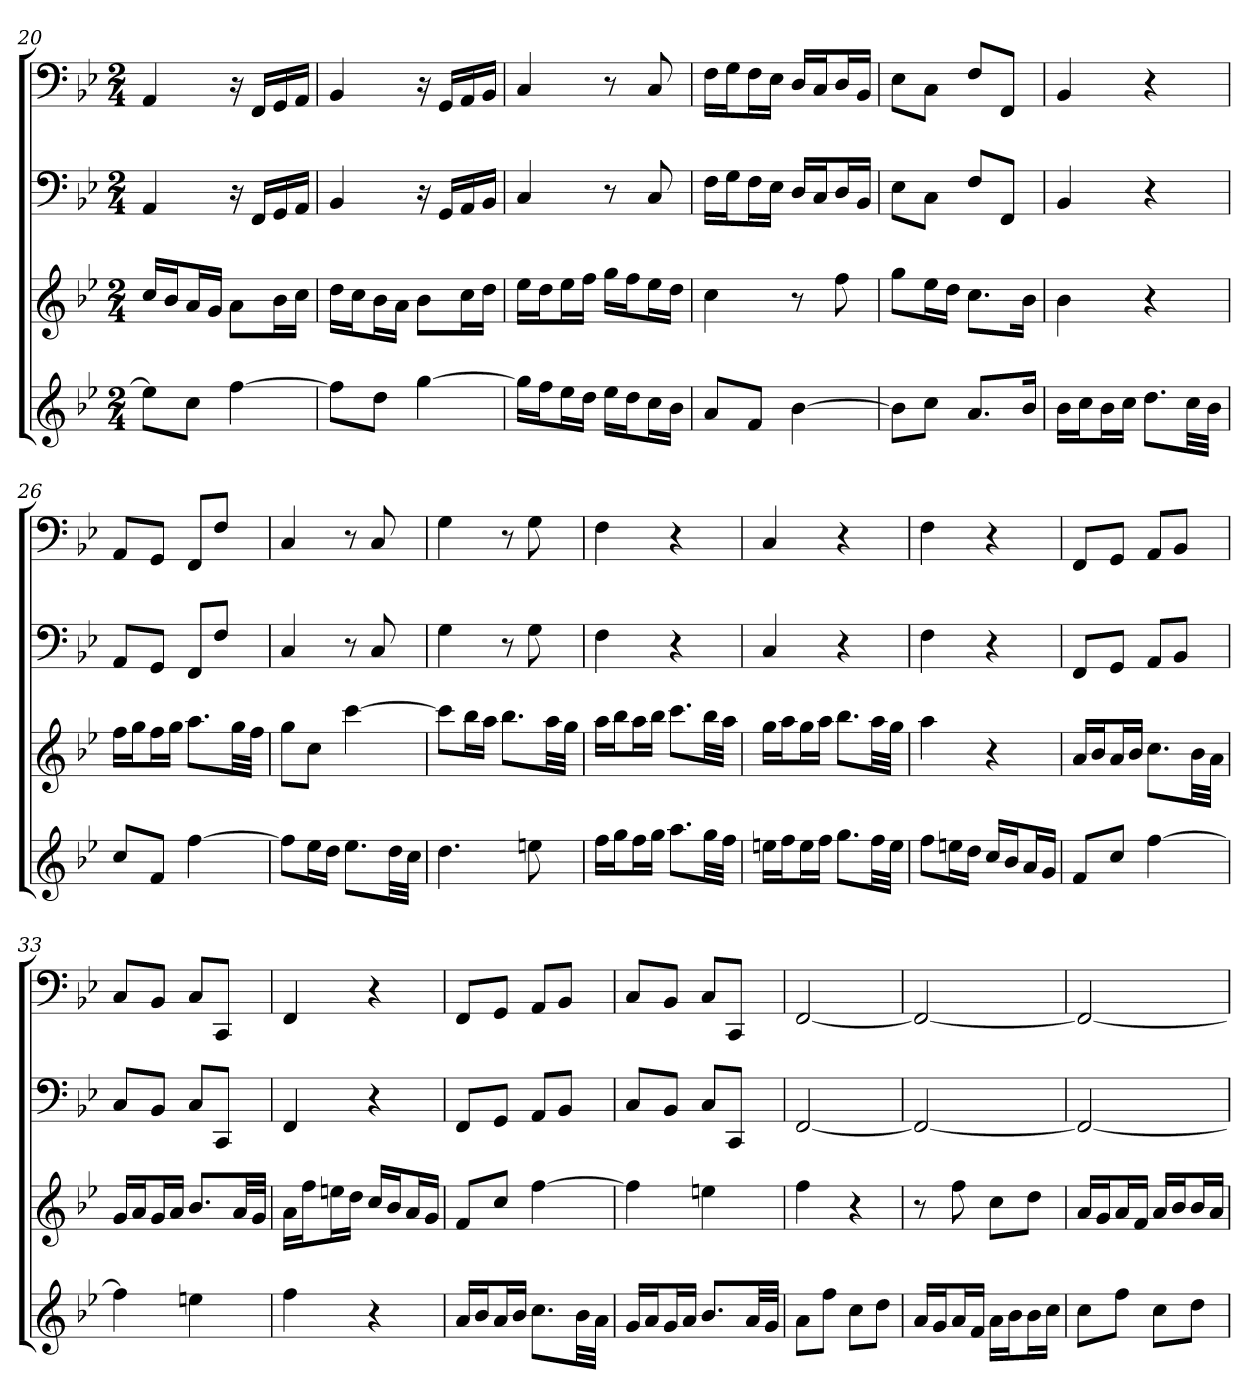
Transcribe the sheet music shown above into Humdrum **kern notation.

**kern	**kern	**kern	**kern
*part4	*part3	*part2	*part1
*staff4	*staff3	*staff2	*staff1
*k[b-e-]	*k[b-e-]	*k[b-e-]	*k[b-e-]
*B-:	*B-:	*B-:	*B-:
*M2/4	*M2/4	*M2/4	*M2/4
=20	=20	=20	=20
8ee-L]	16ccLL	4AA	4AA
.	16b-J	.	.
8ccJ	16aL	.	.
.	16gJJ	.	.
[4ff	8aL	16r	16r
.	.	16FFLL	16FFLL
.	16b-L	16GG	16GG
.	16ccJJ	16AAJJ	16AAJJ
=21	=21	=21	=21
8ffL]	16ddLL	4BB-	4BB-
.	16ccJ	.	.
8ddJ	16b-L	.	.
.	16aJJ	.	.
[4gg	8b-L	16r	16r
.	.	16GGLL	16GGLL
.	16ccL	16AA	16AA
.	16ddJJ	16BB-JJ	16BB-JJ
=22	=22	=22	=22
16ggLL]	16ee-LL	4C	4C
16ffJ	16ddJ	.	.
16ee-L	16ee-L	.	.
16ddJJ	16ffJJ	.	.
16ee-LL	16ggLL	8r	8r
16ddJ	16ffJ	.	.
16ccL	16ee-L	8C	8C
16b-JJ	16ddJJ	.	.
=23	=23	=23	=23
8aL	4cc	16FLL	16FLL
.	.	16GJ	16GJ
8fJ	.	16FL	16FL
.	.	16E-JJ	16E-JJ
[4b-	8r	16DLL	16DLL
.	.	16CJ	16CJ
.	8ff	16DL	16DL
.	.	16BB-JJ	16BB-JJ
=24	=24	=24	=24
8b-L]	8ggL	8E-L	8E-L
8ccJ	16ee-L	8CJ	8CJ
.	16ddJJ	.	.
8.aL	8.ccL	8FL	8FL
.	.	8FFJ	8FFJ
16b-Jk	16b-Jk	.	.
=25	=25	=25	=25
16b-LL	4b-	4BB-	4BB-
16ccJ	.	.	.
16b-L	.	.	.
16ccJJ	.	.	.
8.ddL	4r	4r	4r
32ccLL	.	.	.
32b-JJJ	.	.	.
=26	=26	=26	=26
8ccL	16ffLL	8AAL	8AAL
.	16ggJ	.	.
8fJ	16ffL	8GGJ	8GGJ
.	16ggJJ	.	.
[4ff	8.aaL	8FFL	8FFL
.	.	8FJ	8FJ
.	32ggLL	.	.
.	32ffJJJ	.	.
=27	=27	=27	=27
8ffL]	8ggL	4C	4C
16ee-L	8ccJ	.	.
16ddJJ	.	.	.
8.ee-L	[4ccc	8r	8r
.	.	8C	8C
32ddLL	.	.	.
32ccJJJ	.	.	.
=28	=28	=28	=28
4.dd	8cccL]	4G	4G
.	16bb-L	.	.
.	16aaJJ	.	.
.	8.bb-L	8r	8r
8een	.	8G	8G
.	32aaLL	.	.
.	32ggJJJ	.	.
=29	=29	=29	=29
16ffLL	16aaLL	4F	4F
16ggJ	16bb-J	.	.
16ffL	16aaL	.	.
16ggJJ	16bb-JJ	.	.
8.aaL	8.cccL	4r	4r
32ggLL	32bb-LL	.	.
32ffJJJ	32aaJJJ	.	.
=30	=30	=30	=30
16eenLL	16ggLL	4C	4C
16ffJ	16aaJ	.	.
16eeL	16ggL	.	.
16ffJJ	16aaJJ	.	.
8.ggL	8.bb-L	4r	4r
32ffLL	32aaLL	.	.
32eeJJJ	32ggJJJ	.	.
=31	=31	=31	=31
8ffL	4aa	4F	4F
16eenL	.	.	.
16ddJJ	.	.	.
16ccLL	4r	4r	4r
16b-J	.	.	.
16aL	.	.	.
16gJJ	.	.	.
=32	=32	=32	=32
8fL	16aLL	8FFL	8FFL
.	16b-J	.	.
8ccJ	16aL	8GGJ	8GGJ
.	16b-JJ	.	.
[4ff	8.ccL	8AAL	8AAL
.	.	8BB-J	8BB-J
.	32b-LL	.	.
.	32aJJJ	.	.
=33	=33	=33	=33
4ff]	16gLL	8CL	8CL
.	16aJ	.	.
.	16gL	8BB-J	8BB-J
.	16aJJ	.	.
4een	8.b-L	8CL	8CL
.	.	8CCJ	8CCJ
.	32aLL	.	.
.	32gJJJ	.	.
=34	=34	=34	=34
4ff	16aLL	4FF	4FF
.	16ffJ	.	.
.	16eenL	.	.
.	16ddJJ	.	.
4r	16ccLL	4r	4r
.	16b-J	.	.
.	16aL	.	.
.	16gJJ	.	.
=35	=35	=35	=35
16aLL	8fL	8FFL	8FFL
16b-J	.	.	.
16aL	8ccJ	8GGJ	8GGJ
16b-JJ	.	.	.
8.ccL	[4ff	8AAL	8AAL
.	.	8BB-J	8BB-J
32b-LL	.	.	.
32aJJJ	.	.	.
=36	=36	=36	=36
16gLL	4ff]	8CL	8CL
16aJ	.	.	.
16gL	.	8BB-J	8BB-J
16aJJ	.	.	.
8.b-L	4een	8CL	8CL
.	.	8CCJ	8CCJ
32aLL	.	.	.
32gJJJ	.	.	.
=37	=37	=37	=37
8aL	4ff	[2FF	[2FF
8ffJ	.	.	.
8ccL	4r	.	.
8ddJ	.	.	.
=38	=38	=38	=38
16aLL	8r	2FF_	2FF_
16gJ	.	.	.
16aL	8ff	.	.
16fJJ	.	.	.
16aLL	8ccL	.	.
16b-J	.	.	.
16b-L	8ddJ	.	.
16ccJJ	.	.	.
=39	=39	=39	=39
8ccL	16aLL	2FF_	2FF_
.	16gJ	.	.
8ffJ	16aL	.	.
.	16fJJ	.	.
8ccL	16aLL	.	.
.	16b-J	.	.
8ddJ	16b-L	.	.
.	16aJJ	.	.
=	=	=	=
*-	*-	*-	*-
